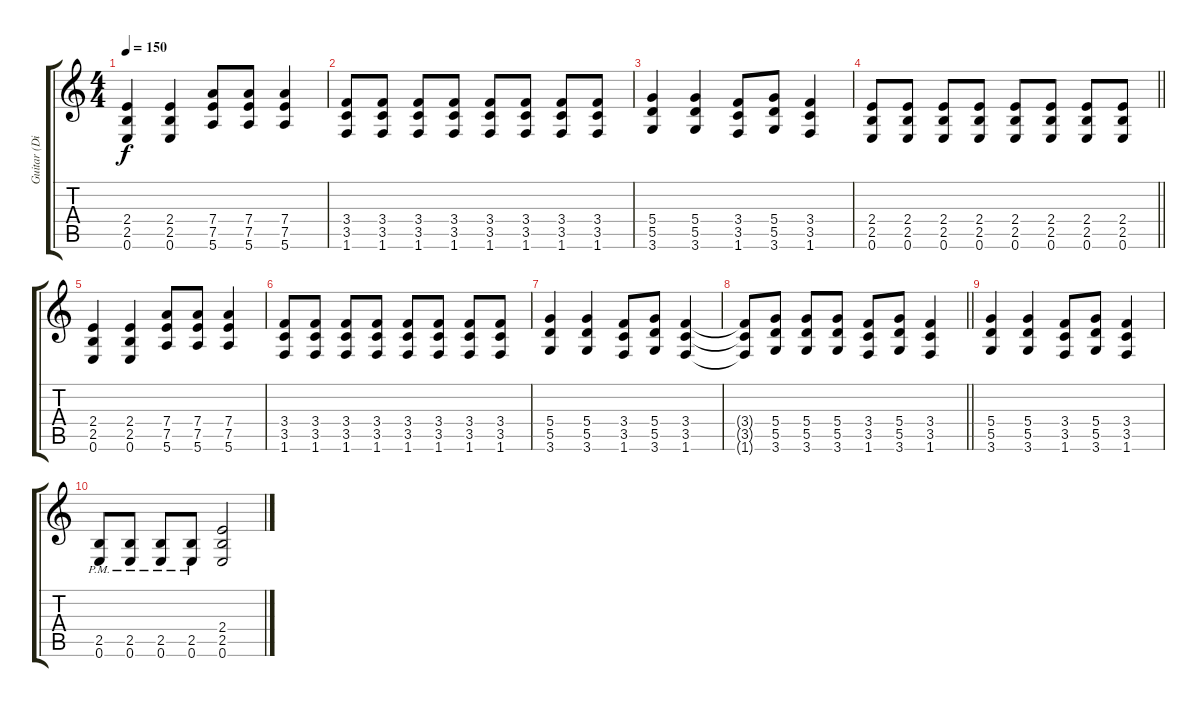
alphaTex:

\track ("Guitar (Distorted)" "Guitar (Di") {instrument distortionguitar}
\staff {score tabs}
\tuning (E4 B3 G3 D3 A2 E2) {hide}
\ts (4 4)
\tempo 150
\clef g2
\ks c
(2.4 2.5 0.6).4{dy f} (2.4 2.5 0.6).4 (7.4 7.5 5.6).8 (7.4 7.5 5.6).8 (7.4 7.5 5.6).4 |
(3.4 3.5 1.6).8 (3.4 3.5 1.6).8 (3.4 3.5 1.6).8 (3.4 3.5 1.6).8 (3.4 3.5 1.6).8 (3.4 3.5 1.6).8 (3.4 3.5 1.6).8 (3.4 3.5 1.6).8 |
(5.4 5.5 3.6).4 (5.4 5.5 3.6).4 (3.4 3.5 1.6).8 (5.4 5.5 3.6).8 (3.4 3.5 1.6).4 |
\barLineRight lightlight
(2.4 2.5 0.6).8 (2.4 2.5 0.6).8 (2.4 2.5 0.6).8 (2.4 2.5 0.6).8 (2.4 2.5 0.6).8 (2.4 2.5 0.6).8 (2.4 2.5 0.6).8 (2.4 2.5 0.6).8 |
(2.4 2.5 0.6).4 (2.4 2.5 0.6).4 (7.4 7.5 5.6).8 (7.4 7.5 5.6).8 (7.4 7.5 5.6).4 |
(3.4 3.5 1.6).8 (3.4 3.5 1.6).8 (3.4 3.5 1.6).8 (3.4 3.5 1.6).8 (3.4 3.5 1.6).8 (3.4 3.5 1.6).8 (3.4 3.5 1.6).8 (3.4 3.5 1.6).8 |
(5.4 5.5 3.6).4 (5.4 5.5 3.6).4 (3.4 3.5 1.6).8 (5.4 5.5 3.6).8 (3.4 3.5 1.6).4 |
\barLineRight lightlight
(3.4{t} 3.5{t} 1.6{t}).8 (5.4 5.5 3.6).8 (5.4 5.5 3.6).8 (5.4 5.5 3.6).8 (3.4 3.5 1.6).8 (5.4 5.5 3.6).8 (3.4 3.5 1.6).4 |
(5.4 5.5 3.6).4 (5.4 5.5 3.6).4 (3.4 3.5 1.6).8 (5.4 5.5 3.6).8 (3.4 3.5 1.6).4 |
(2.5{pm} 0.6{pm}).8 (2.5{pm} 0.6{pm}).8 (2.5{pm} 0.6{pm}).8 (2.5{pm} 0.6{pm}).8 (2.4 2.5 0.6).2
